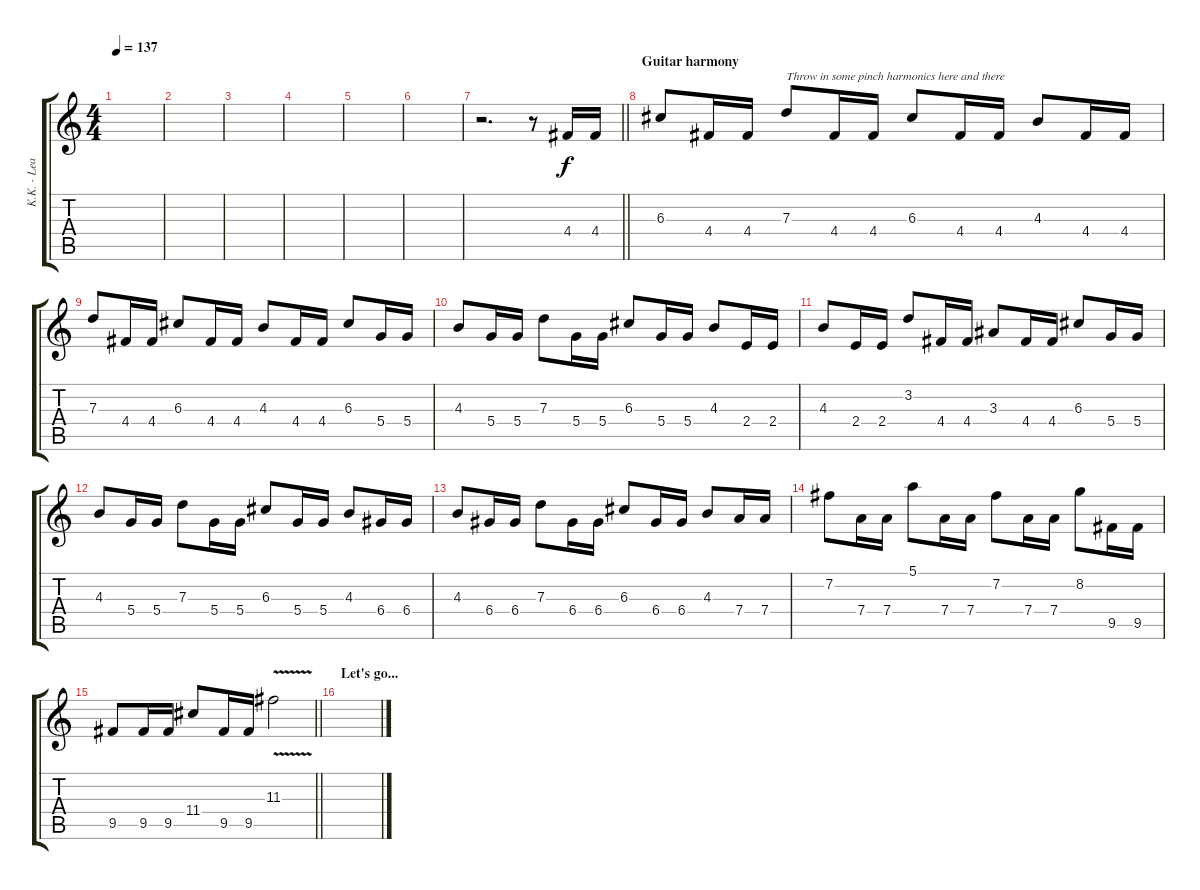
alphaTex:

\track ("K.K. - Lead" "K.K. - Lea") {instrument distortionguitar}
\staff {score tabs}
\tuning (E4 B3 G3 D3 A2 E2) {hide}
\ts (4 4)
\tempo 137
\clef g2
\ks c
|
|
|
|
|
|
\barLineRight lightlight
r.2{d} r.8 4.4.16 4.4.16 |
\section ("" "Guitar harmony")
6.3.8 4.4.16 4.4.16 7.3.8{txt "Throw in some pinch harmonics here and there"} 4.4.16 4.4.16 6.3.8 4.4.16 4.4.16 4.3.8 4.4.16 4.4.16 |
7.3.8 4.4.16 4.4.16 6.3.8 4.4.16 4.4.16 4.3.8 4.4.16 4.4.16 6.3.8 5.4.16 5.4.16 |
4.3.8 5.4.16 5.4.16 7.3.8 5.4.16 5.4.16 6.3.8 5.4.16 5.4.16 4.3.8 2.4.16 2.4.16 |
4.3.8 2.4.16 2.4.16 3.2.8 4.4.16 4.4.16 3.3.8 4.4.16 4.4.16 6.3.8 5.4.16 5.4.16 |
4.3.8 5.4.16 5.4.16 7.3.8 5.4.16 5.4.16 6.3.8 5.4.16 5.4.16 4.3.8 6.4.16 6.4.16 |
4.3.8 6.4.16 6.4.16 7.3.8 6.4.16 6.4.16 6.3.8 6.4.16 6.4.16 4.3.8 7.4.16 7.4.16 |
7.2.8 7.4.16 7.4.16 5.1.8 7.4.16 7.4.16 7.2.8 7.4.16 7.4.16 8.2.8 9.5.16 9.5.16 |
\barLineRight lightlight
9.5.8 9.5.16 9.5.16 11.4.8 9.5.16 9.5.16 11.3{v}.2 |
\section ("" "Let's go...")
